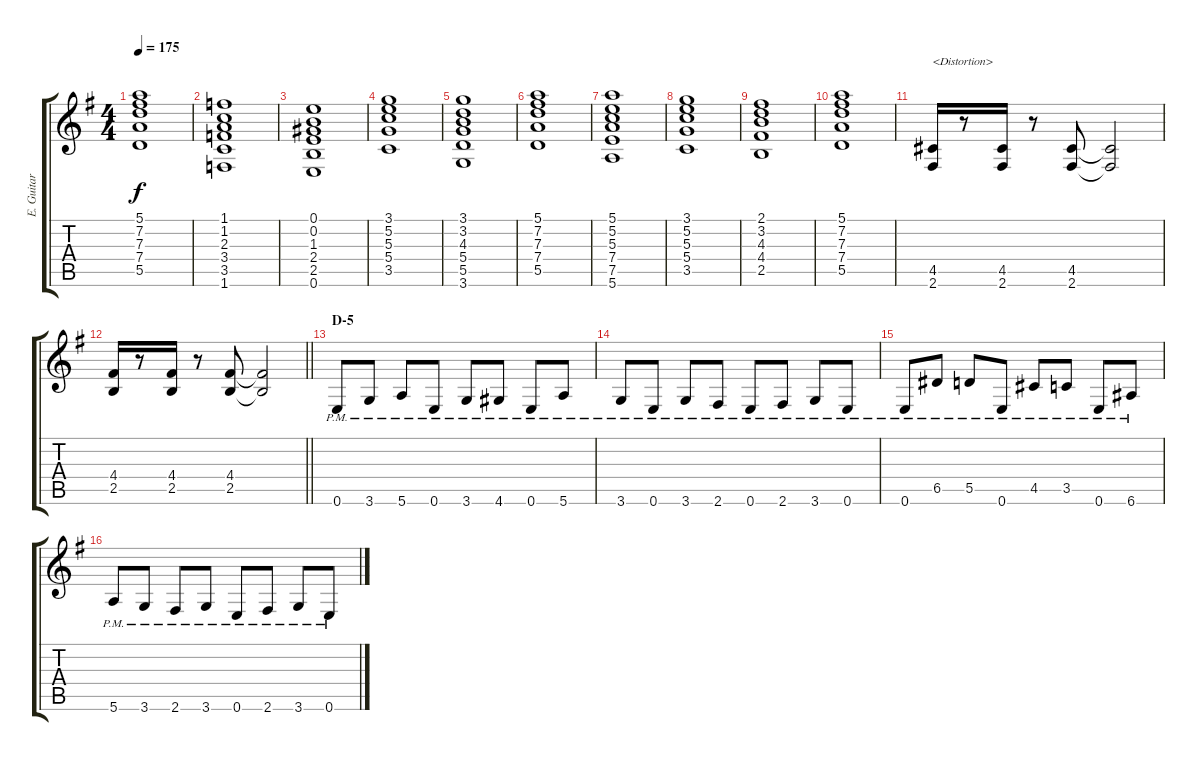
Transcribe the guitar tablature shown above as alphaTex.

\track ("E. Guitar I" "E. Guitar ") {instrument overdrivenguitar}
\staff {score tabs}
\tuning (E4 B3 G3 D3 A2 E2) {hide}
\ts (4 4)
\tempo 175
\clef g2
\ks g
(5.1 7.2 7.3 7.4 5.5).1{dy f} |
(1.1 1.2 2.3 3.4 3.5 1.6).1 |
(0.1 0.2 1.3 2.4 2.5 0.6).1 |
(3.1 5.2 5.3 5.4 3.5).1 |
(3.1 3.2 4.3 5.4 5.5 3.6).1 |
(5.1 7.2 7.3 7.4 5.5).1 |
(5.1 5.2 5.3 7.4 7.5 5.6).1 |
(3.1 5.2 5.3 5.4 3.5).1 |
(2.1 3.2 4.3 4.4 2.5).1 |
(5.1 7.2 7.3 7.4 5.5).1 |
(4.5 2.6).16{txt "<Distortion>" instrument overdrivenguitar} r.8 (4.5 2.6).16 r.8 (4.5 2.6).8 (4.5{t} 2.6{t}).2 |
\barLineRight lightlight
(4.4 2.5).16 r.8 (4.4 2.5).16 r.8 (4.4 2.5).8 (4.4{t} 2.5{t}).2 |
\section ("" "D-5")
0.6{pm}.8 3.6{pm}.8 5.6{pm}.8 0.6{pm}.8 3.6{pm}.8 4.6{pm}.8 0.6{pm}.8 5.6{pm}.8 |
3.6{pm}.8 0.6{pm}.8 3.6{pm}.8 2.6{pm}.8 0.6{pm}.8 2.6{pm}.8 3.6{pm}.8 0.6{pm}.8 |
0.6{pm}.8 6.5{pm}.8 5.5{pm}.8 0.6{pm}.8 4.5{pm}.8 3.5{pm}.8 0.6{pm}.8 6.6{pm}.8 |
5.6{pm}.8 3.6{pm}.8 2.6{pm}.8 3.6{pm}.8 0.6{pm}.8 2.6{pm}.8 3.6{pm}.8 0.6{pm}.8
